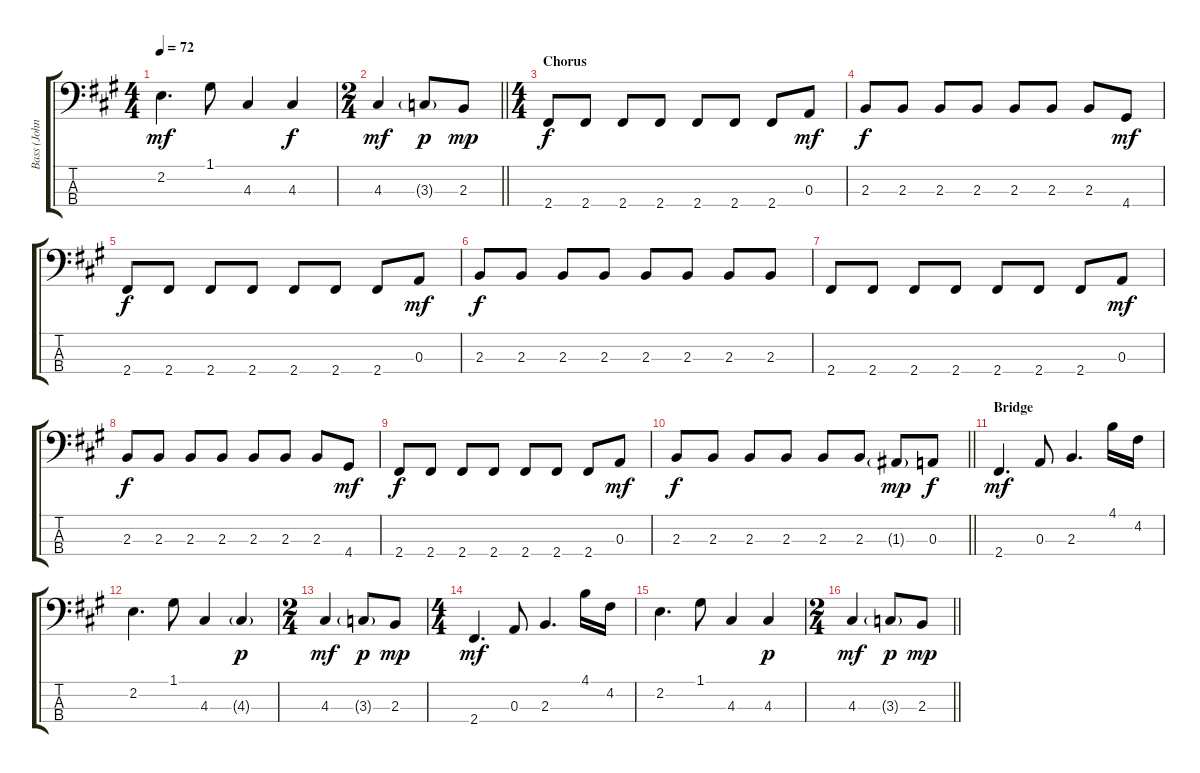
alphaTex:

\track ("Bass (John McVie)" "Bass (John") {instrument electricbasspick}
\staff {score tabs}
\tuning (G2 D2 A1 E1) {hide}
\ts (4 4)
\tempo 72
\clef f4
\ks f#minor
2.2.4{d dy mf} 1.1.8 4.3.4 4.3.4{dy f} |
\ts (2 4)
\barLineRight lightlight
4.3.4{dy mf} 3.3{g}.8{dy p} 2.3.8{dy mp} |
\ts (4 4)
\section ("" "Chorus")
2.4.8{dy f} 2.4.8 2.4.8 2.4.8 2.4.8 2.4.8 2.4.8 0.3.8{dy mf} |
2.3.8{dy f} 2.3.8 2.3.8 2.3.8 2.3.8 2.3.8 2.3.8 4.4.8{dy mf} |
2.4.8{dy f} 2.4.8 2.4.8 2.4.8 2.4.8 2.4.8 2.4.8 0.3.8{dy mf} |
2.3.8{dy f} 2.3.8 2.3.8 2.3.8 2.3.8 2.3.8 2.3.8 2.3.8 |
2.4.8 2.4.8 2.4.8 2.4.8 2.4.8 2.4.8 2.4.8 0.3.8{dy mf} |
2.3.8{dy f} 2.3.8 2.3.8 2.3.8 2.3.8 2.3.8 2.3.8 4.4.8{dy mf} |
2.4.8{dy f} 2.4.8 2.4.8 2.4.8 2.4.8 2.4.8 2.4.8 0.3.8{dy mf} |
\barLineRight lightlight
2.3.8{dy f} 2.3.8 2.3.8 2.3.8 2.3.8 2.3.8 1.3{g}.8{dy mp} 0.3.8{dy f} |
\section ("" "Bridge")
2.4.4{d dy mf} 0.3.8 2.3.4{d} 4.1.16 4.2.16 |
2.2.4{d} 1.1.8 4.3.4 4.3{g}.4{dy p} |
\ts (2 4)
4.3.4{dy mf} 3.3{g}.8{dy p} 2.3.8{dy mp} |
\ts (4 4)
2.4.4{d dy mf} 0.3.8 2.3.4{d} 4.1.16 4.2.16 |
2.2.4{d} 1.1.8 4.3.4 4.3.4{dy p} |
\ts (2 4)
\barLineRight lightlight
4.3.4{dy mf} 3.3{g}.8{dy p} 2.3.8{dy mp}
